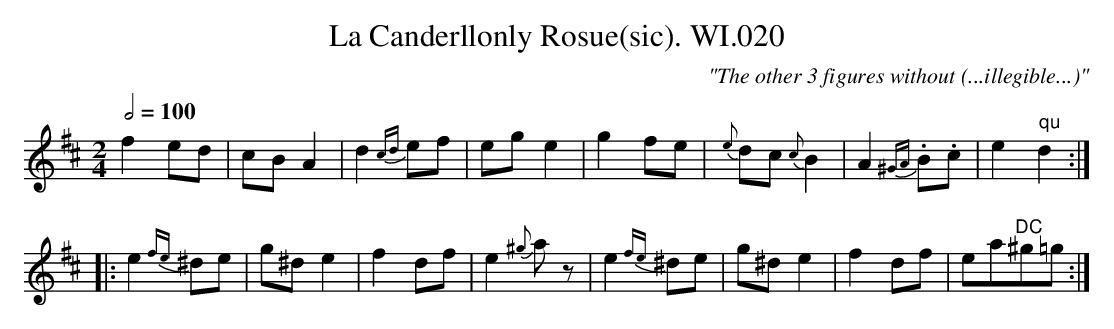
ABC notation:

X:1
T:La Canderllonly Rosue(sic). WI.020
M:2/4
L:1/8
Q:1/2=100
C:"The other 3 figures without (...illegible...)"
K:D
f2ed|cBA2|d2{cd}ef|ege2|\
g2fe|{e}dc {c}B2|A2 {^GA}.B.c|e2" qu"d2:|
|:e2{fe}^de|g^de2|f2df|e2{^g}az|\
e2{fe}^de|g^de2|f2df|ea"DC"^g=g:|
